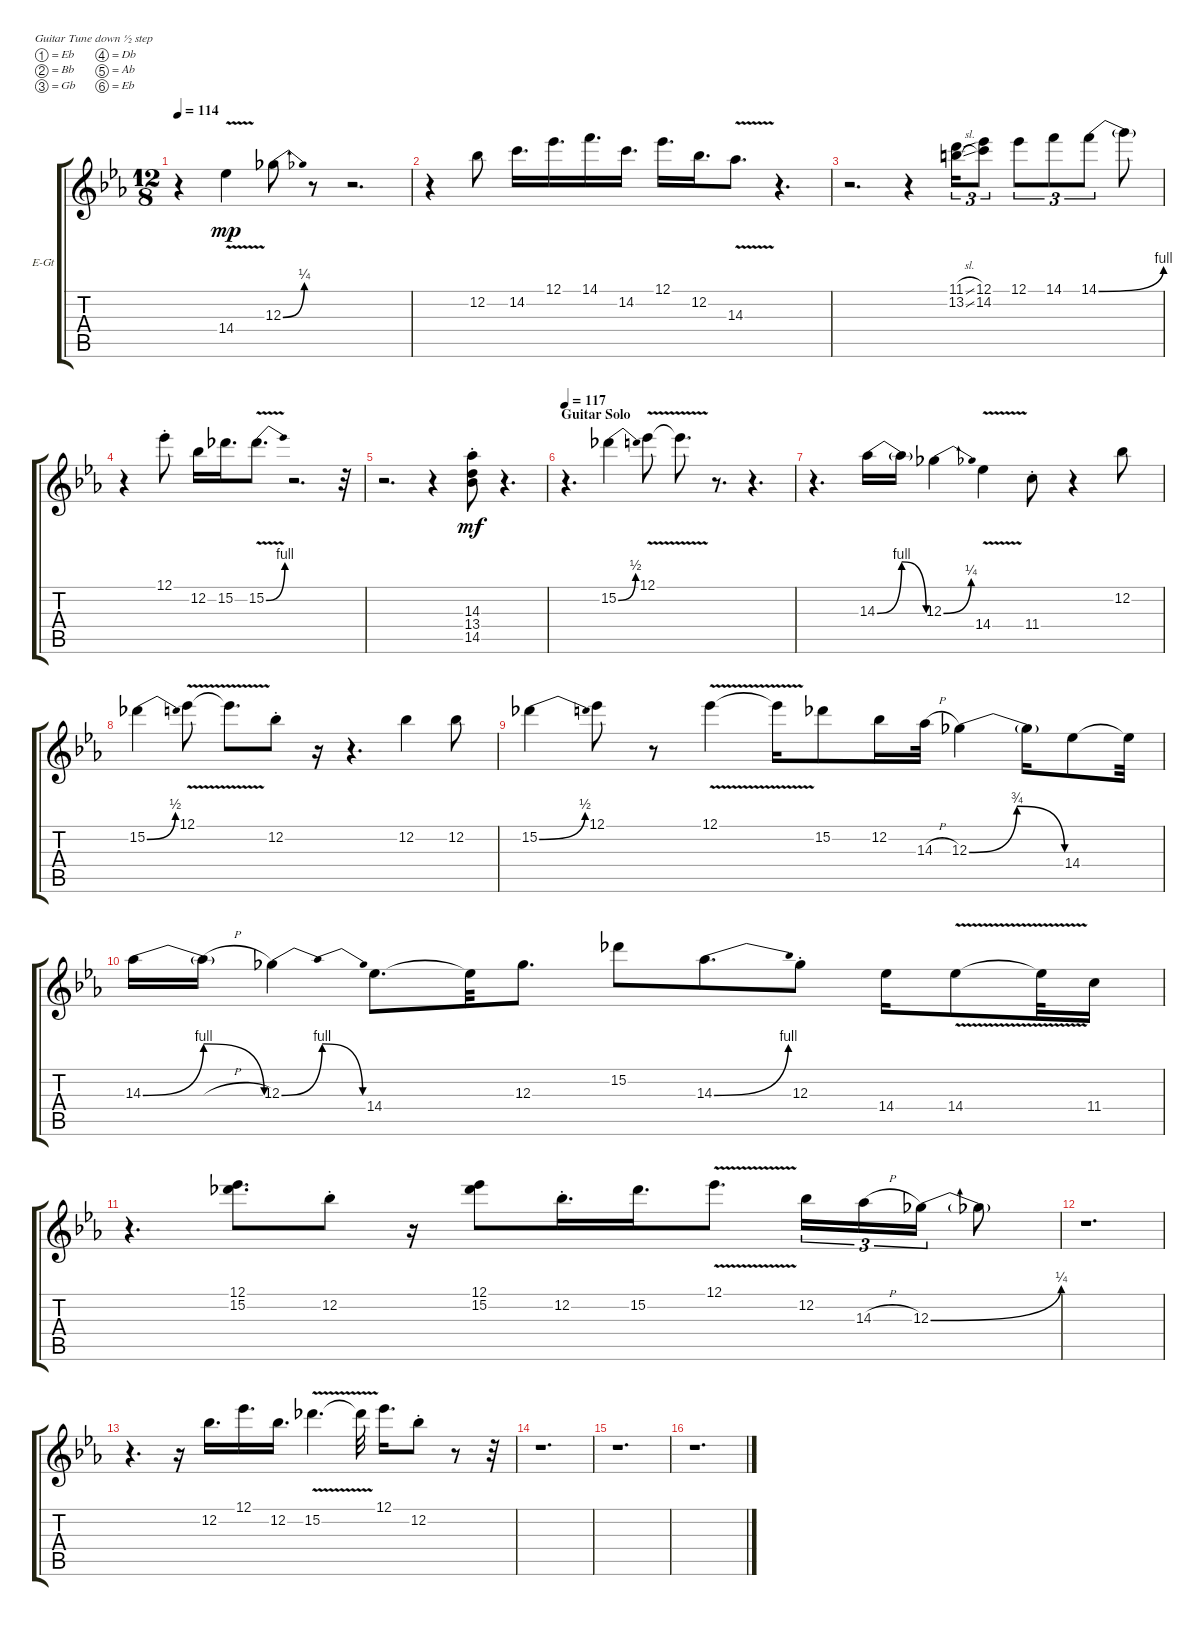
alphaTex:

\defaultSystemsLayout 4
\bracketExtendMode groupsimilarinstruments
\firstSystemTrackNameOrientation horizontal
\otherSystemsTrackNameOrientation horizontal
\track ("Electric Guitar" "E-Gt") {instrument electricguitarclean}
\staff {score tabs}
\tuning (Eb4 Bb3 Gb3 Db3 Ab2 Eb2)
\ts (12 8)
\tempo 114
\clef g2
\ks eb
r.4{dy mp} 14.4{v}.4 12.3{be (bend 0 0 31.2 1)}.8 r.8 r.2{d} |
r.4 12.2.8 14.2.16{d} 12.1.16{d} 14.1.16{d} 14.2.16{d} 12.1.16{d} 12.2.16{d} 14.3{v}.8{d} r.4{d} |
r.2{d} r.4 (11.1{sl} 13.2{sl}).16{tu (3 2)} (12.1 14.2).8{tu (3 2)} 12.1.8{tu (3 2)} 14.1.8{tu (3 2)} 14.1{be (bend 0 0 41.4 4)}.8{tu (3 2)} 14.1{t}.8 |
r.4 12.1{st}.8 12.2.16 15.2.16{d} 15.2{be (bend 0 0 21 4) v}.8{d} r.2{d} r.32 |
r.2{d} r.4 (14.5{st} 13.4{st} 14.3{st}).8{dy mf} r.4{d} |
\section ("" "Guitar Solo")
\tempo 117
r.4{d} 15.2{be (bend 0 0 30 2)}.4 12.1{v}.8 12.1{v t}.8{d} r.8{d} r.4{d} |
r.4{d} 14.3{be (bendrelease 0 0 15 4 24 4 55.8 0)}.16 14.3{t}.16 12.3{be (bend 0 0 14.399999999999999 1)}.4 14.4{v}.4 11.4{st}.8 r.4 12.2.8 |
15.2{be (bend 0 0 30 2)}.4 12.1{v}.8 12.1{v t}.8{d} 12.2{st}.8 r.16 r.4{d} 12.2.4 12.2.8 |
15.2{be (bend 0 0 30 2)}.4 12.1.8 r.8 12.1{v}.4 12.1{v t}.16 15.2.8 12.2.16 14.3{h}.32 12.3{be (bendrelease 0 0 17.4 3 38.4 3 58.8 0)}.4 12.3{t}.16 14.4.8 14.4{t}.32 |
14.3{be (bendrelease 0 0 18 4 28.799999999999997 4 54 0)}.16 14.3{h t}.16 12.3{be (bendrelease 0 0 5.3999999999999995 4 45 4 60 0)}.4 14.4.8{d} 14.4{t}.32 12.3.8{d} 15.2.8 14.3{be (bend 0 0 9.6 4)}.8{d} 12.3{st}.8 14.4.16 14.4{v}.8 14.4{v t}.32 11.4.16 |
r.4{d} (15.2 12.1).8{d} 12.2{st}.8 r.16 (12.1 15.2).8 12.2{st}.16{d} 15.2.16{d} 12.1{v}.8{d} 12.2.16{tu (3 2)} 14.3{h}.16{tu (3 2)} 12.3{be (bend 0 0 14.399999999999999 1)}.16{tu (3 2)} 12.3{t}.8 |
r.1{d} |
r.4{d} r.16 12.2.16{d} 12.1.16{d} 12.2.16{d} 15.2{v}.4{d} 15.2{t}.32 12.1.16{d} 12.2{st}.8 r.8 r.32 |
r.1{d} |
r.1{d} |
r.1{d}
